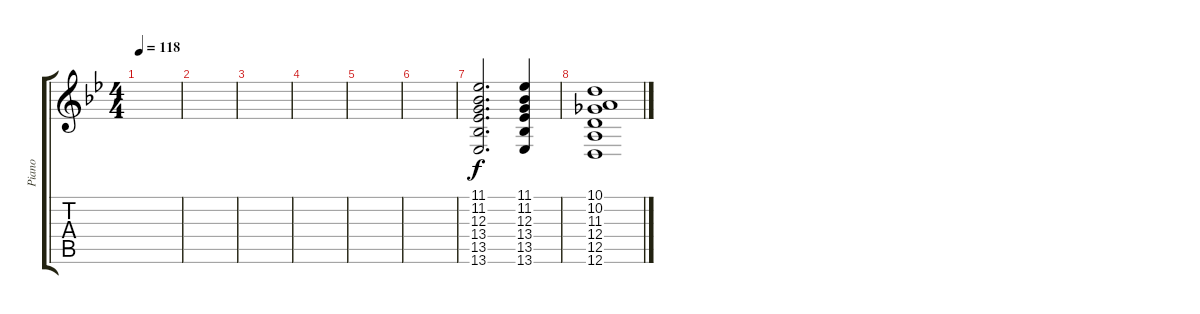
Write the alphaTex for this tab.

\track ("Piano" "Piano") {instrument electricpiano1}
\staff {score tabs}
\tuning (E4 B3 G3 D3 A2 D2) {hide}
\ts (4 4)
\tempo 118
\clef g2
\ks gminor
|
|
|
|
|
|
(11.1 11.2 12.3 13.4 13.5 13.6).2{d} (11.1 11.2 12.3 13.4 13.5 13.6).4 |
(10.1 10.2 11.3 12.4 12.5 12.6).1
